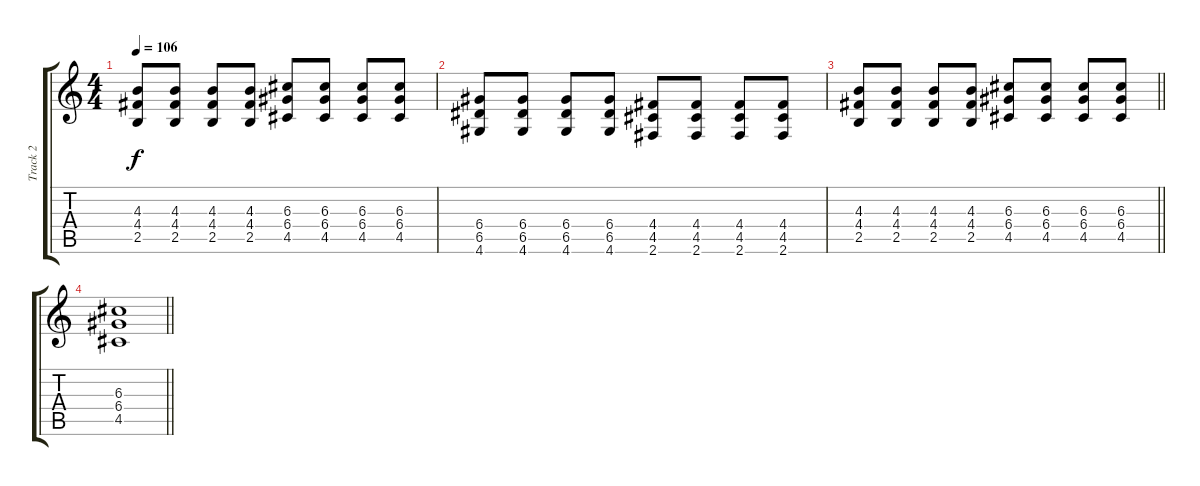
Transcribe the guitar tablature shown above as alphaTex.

\track ("Track 2" "Track 2") {instrument acousticguitarsteel}
\staff {score tabs}
\tuning (E4 B3 G3 D3 A2 E2) {hide}
\ts (4 4)
\tempo 106
\clef g2
\ks c
(4.3 4.4 2.5).8{dy f} (4.3 4.4 2.5).8 (4.3 4.4 2.5).8 (4.3 4.4 2.5).8 (6.3 6.4 4.5).8 (6.3 6.4 4.5).8 (6.3 6.4 4.5).8 (6.3 6.4 4.5).8 |
(6.4 6.5 4.6).8 (6.4 6.5 4.6).8 (6.4 6.5 4.6).8 (6.4 6.5 4.6).8 (4.4 4.5 2.6).8 (4.4 4.5 2.6).8 (4.4 4.5 2.6).8 (4.4 4.5 2.6).8 |
\barLineRight lightlight
(4.3 4.4 2.5).8 (4.3 4.4 2.5).8 (4.3 4.4 2.5).8 (4.3 4.4 2.5).8 (6.3 6.4 4.5).8 (6.3 6.4 4.5).8 (6.3 6.4 4.5).8 (6.3 6.4 4.5).8 |
\barLineRight lightlight
(6.3 6.4 4.5).1
